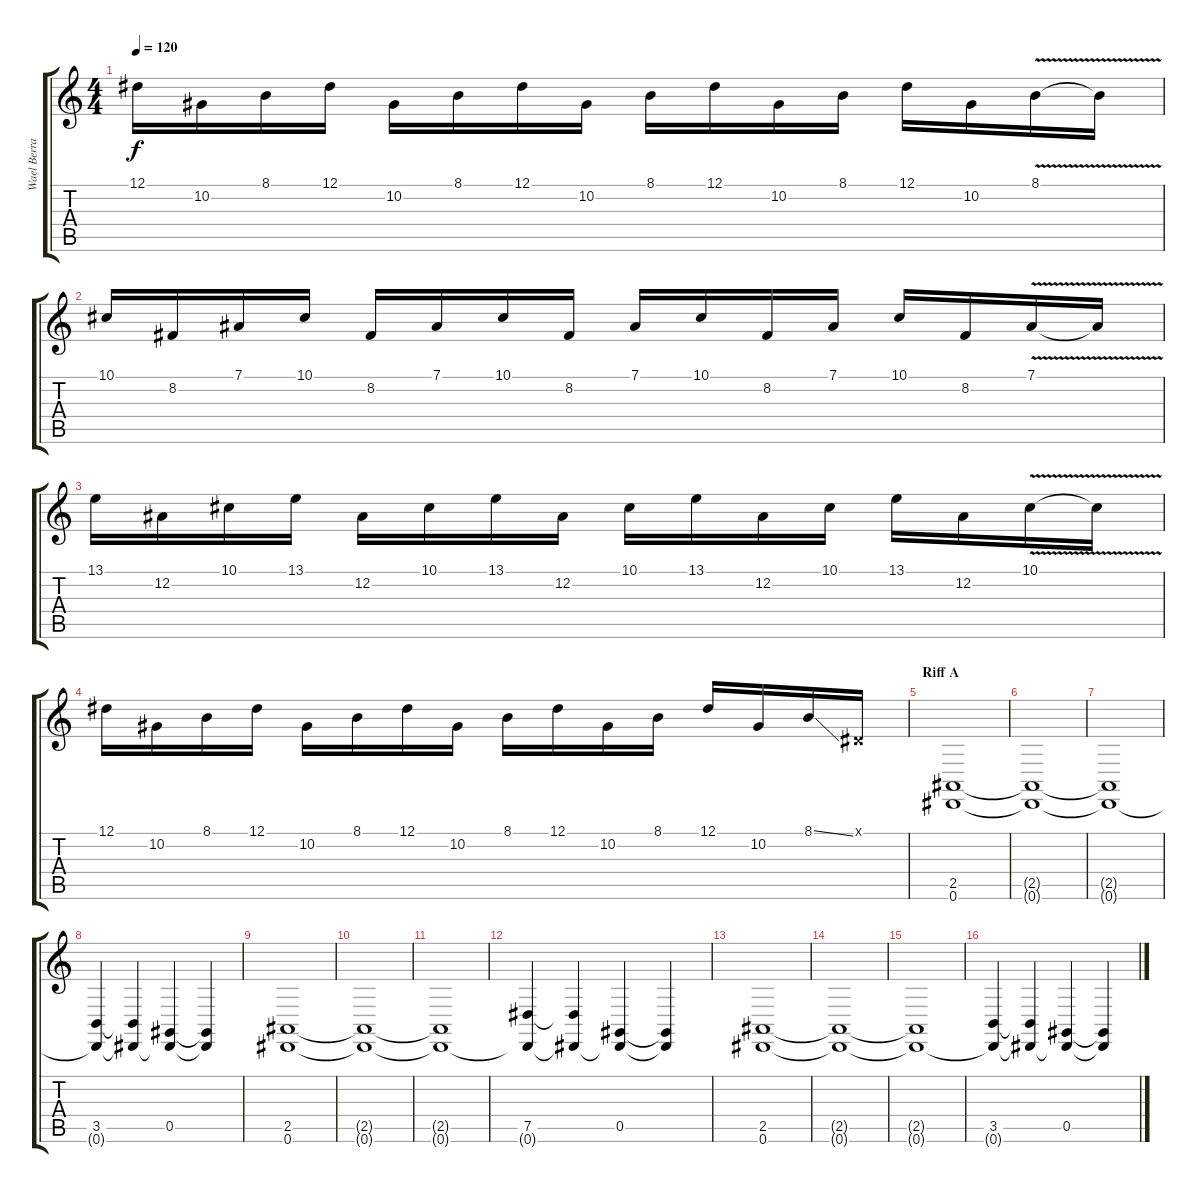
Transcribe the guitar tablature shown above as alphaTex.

\track ("Wael Berrais" "Wael Berra") {instrument stringensemble1}
\staff {score tabs}
\tuning (Eb4 Bb3 Gb3 Db3 Ab2 Eb2) {hide}
\ts (4 4)
\tempo 120
\clef g2
\ks c
12.1.16{dy f} 10.2.16 8.1.16 12.1.16 10.2.16 8.1.16 12.1.16 10.2.16 8.1.16 12.1.16 10.2.16 8.1.16 12.1.16 10.2.16 8.1{v}.16 8.1{t}.16 |
10.1.16 8.2.16 7.1.16 10.1.16 8.2.16 7.1.16 10.1.16 8.2.16 7.1.16 10.1.16 8.2.16 7.1.16 10.1.16 8.2.16 7.1{v}.16 7.1{t}.16 |
13.1.16 12.2.16 10.1.16 13.1.16 12.2.16 10.1.16 13.1.16 12.2.16 10.1.16 13.1.16 12.2.16 10.1.16 13.1.16 12.2.16 10.1{v}.16 10.1{t}.16 |
12.1.16 10.2.16 8.1.16 12.1.16 10.2.16 8.1.16 12.1.16 10.2.16 8.1.16 12.1.16 10.2.16 8.1.16 12.1.16 10.2.16 8.1{ss}.16 0.1{x}.16 |
\section ("" "Riff A")
(2.5 0.6).1{instrument stringensemble1} |
(2.5{t} 0.6{t}).1 |
(2.5{t} 0.6{t}).1 |
(3.5 0.6{t}).4 (3.5{t} 0.6{t}).4 (0.5 0.6{t}).4 (0.5{t} 0.6{t}).4 |
(2.5 0.6).1 |
(2.5{t} 0.6{t}).1 |
(2.5{t} 0.6{t}).1 |
(7.5 0.6{t}).4 (7.5{t} 0.6{t}).4 (0.5 0.6{t}).4 (0.5{t} 0.6{t}).4 |
(2.5 0.6).1 |
(2.5{t} 0.6{t}).1 |
(2.5{t} 0.6{t}).1 |
(3.5 0.6{t}).4 (3.5{t} 0.6{t}).4 (0.5 0.6{t}).4 (0.5{t} 0.6{t}).4
